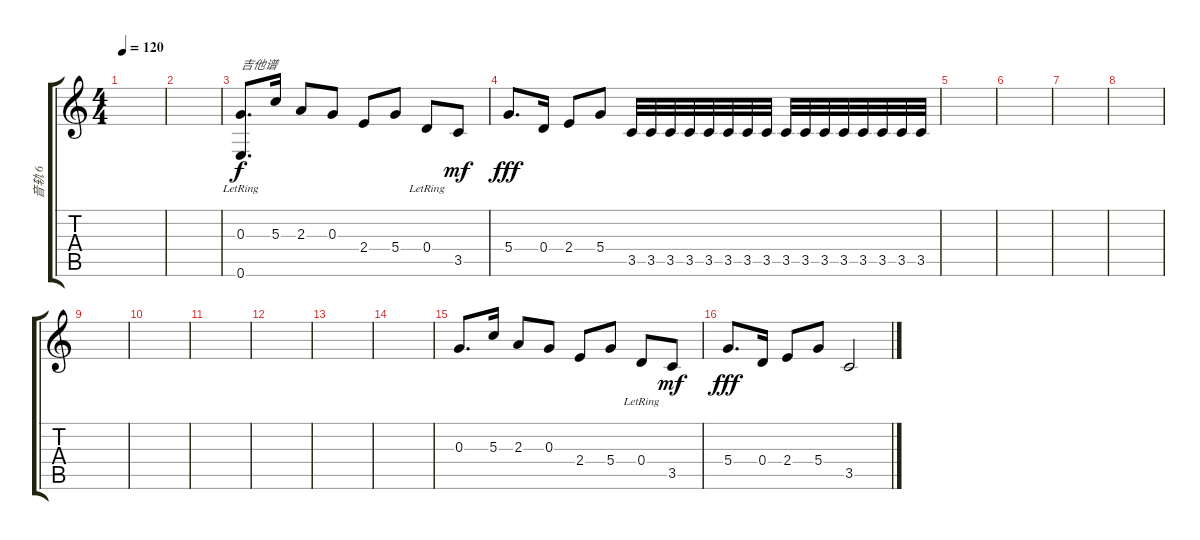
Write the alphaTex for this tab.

\track ("音轨 6" "音轨 6") {instrument acousticguitarsteel}
\staff {score tabs}
\tuning (E4 B3 G3 D3 A2 E2) {hide}
\ts (4 4)
\tempo 120
\clef g2
\ks c
|
|
(0.3 0.6{lr}).8{d txt "吉他谱"} 5.3.16 2.3.8 0.3.8 2.4.8 5.4.8 0.4{lr}.8 3.5.8{dy mf} |
5.4.8{d dy fff} 0.4.16 2.4.8 5.4.8 3.5.32 3.5.32 3.5.32 3.5.32 3.5.32 3.5.32 3.5.32 3.5.32 3.5.32 3.5.32 3.5.32 3.5.32 3.5.32 3.5.32 3.5.32 3.5.32 |
|
|
|
|
|
|
|
|
|
|
0.3.8{d} 5.3.16 2.3.8 0.3.8 2.4.8 5.4.8 0.4{lr}.8 3.5.8{dy mf} |
5.4.8{d dy fff} 0.4.16 2.4.8 5.4.8 3.5.2
